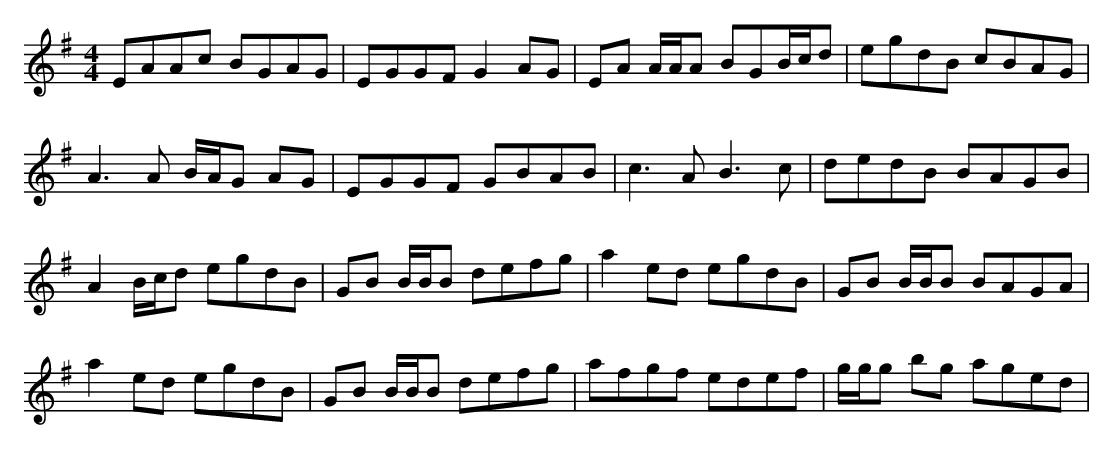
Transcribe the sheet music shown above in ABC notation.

X:1
M:4/4
K:Ador
EAAc BGAG | EGGF G2 AG | EA A/A/A BGB/c/d | egdB cBAG |
A3A B/A/G AG | EGGF GBAB | c3 A B3 c | dedB BAGB|
A2 B/c/d egdB | GB B/B/B defg | a2 ed egdB | GB B/B/B BAGA|
a2 ed egdB | GB B/B/B defg | afgf edef | g/g/g bg aged |
